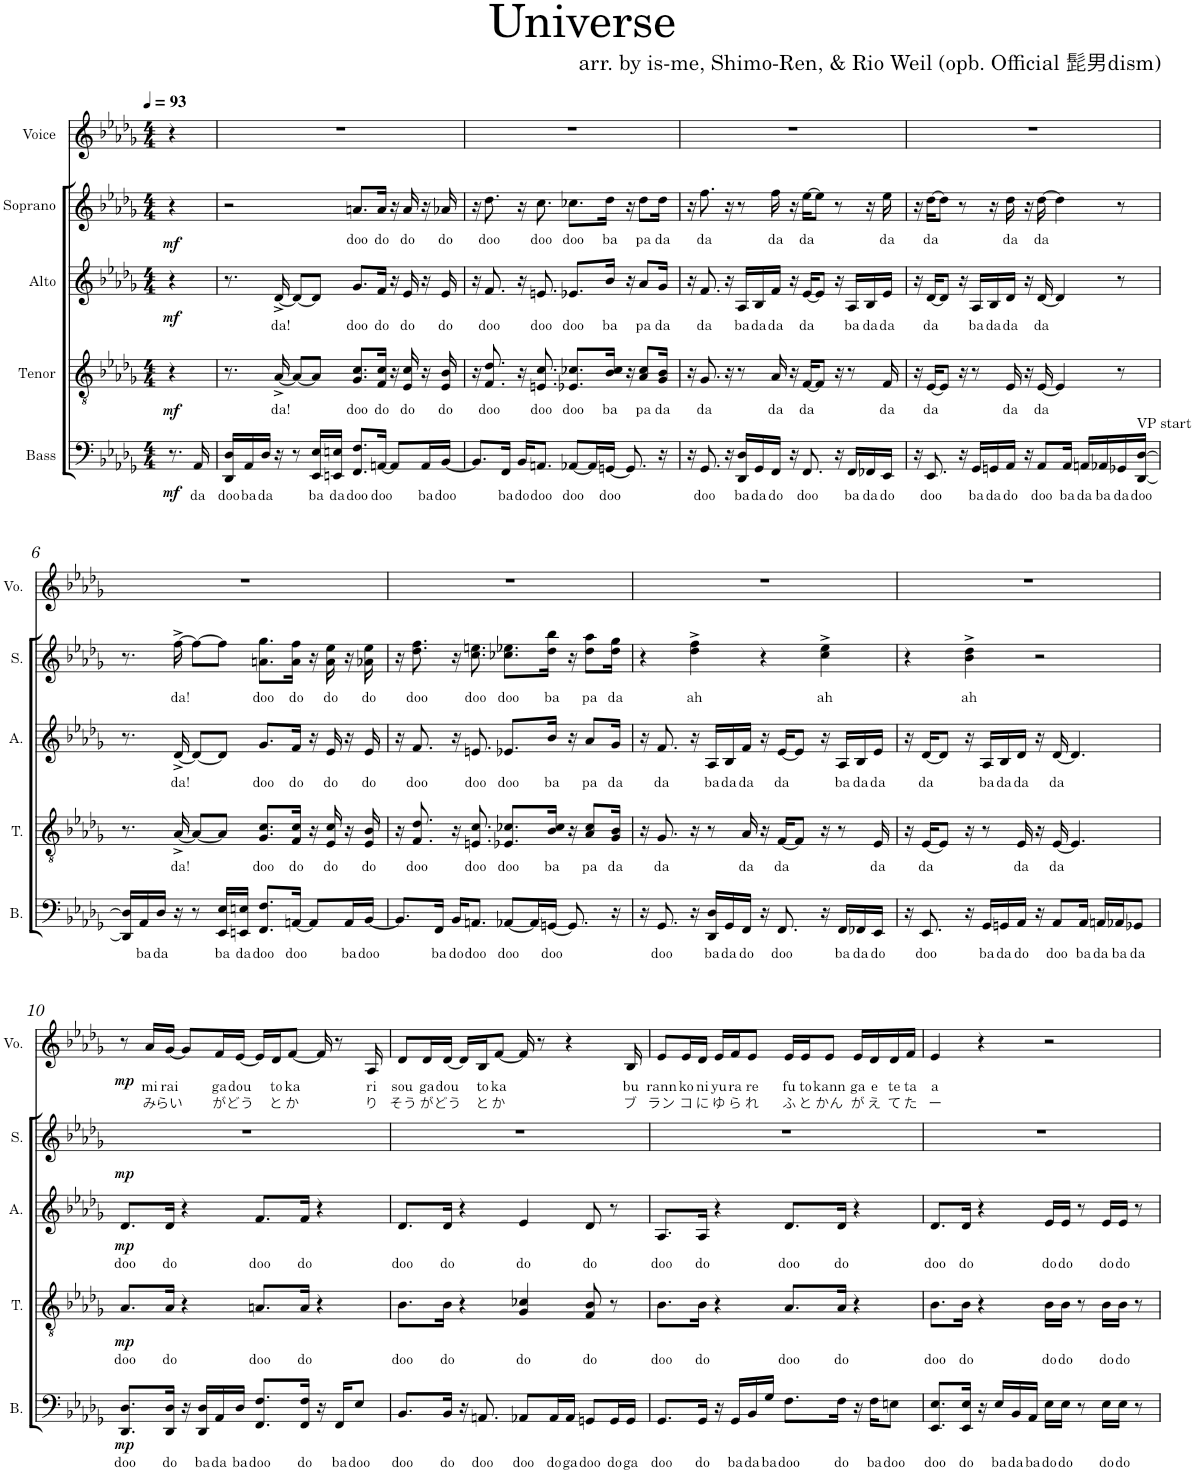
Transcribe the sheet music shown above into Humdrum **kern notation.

**kern	**text	**dynam	**kern	**text	**dynam	**kern	**text	**dynam	**kern	**text	**dynam	**kern	**text	**text	**dynam
*part5	*part5	*part5	*part4	*part4	*part4	*part3	*part3	*part3	*part2	*part2	*part2	*part1	*part1	*part1	*part1
*staff5	*staff5	*staff5	*staff4	*staff4	*staff4	*staff3	*staff3	*staff3	*staff2	*staff2	*staff2	*staff1	*staff1	*staff1	*staff1
*I"Bass	*	*	*I"Tenor	*	*	*I"Alto	*	*	*I"Soprano	*	*	*I"Voice	*	*	*
*I'B.	*	*	*I'T.	*	*	*I'A.	*	*	*I'S.	*	*	*I'Vo.	*	*	*
*clefF4	*	*	*clefGv2	*	*	*clefG2	*	*	*clefG2	*	*	*clefG2	*	*	*
*k[b-e-a-d-g-]	*	*	*k[b-e-a-d-g-]	*	*	*k[b-e-a-d-g-]	*	*	*k[b-e-a-d-g-]	*	*	*k[b-e-a-d-g-]	*	*	*
*M4/4	*	*	*M4/4	*	*	*M4/4	*	*	*M4/4	*	*	*M4/4	*	*	*
*MM93	*	*	*MM93	*	*	*MM93	*	*	*MM93	*	*	*MM93	*	*	*
=1	=1	=1	=1	=1	=1	=1	=1	=1	=1	=1	=1	=1	=1	=1	=1
!	!	!LO:DY:b	!	!	!LO:DY:b	!	!	!LO:DY:b	!	!	!LO:DY:b	!	!	!	!
8.r	.	mf	4r	.	mf	4r	.	mf	4r	.	mf	4r	.	.	.
!	!LO:LY:b	!	!	!	!	!	!	!	!	!	!	!	!	!	!
16AA-/	da	.	.	.	.	.	.	.	.	.	.	.	.	.	.
=2	=2	=2	=2	=2	=2	=2	=2	=2	=2	=2	=2	=2	=2	=2	=2
!	!LO:LY:b	!	!	!	!	!	!	!	!	!	!	!	!	!	!
16DD-/ 16D-/LL	doo	.	8.r	.	.	8.r	.	.	2r	.	.	1r	.	.	.
!	!LO:LY:b	!	!	!	!	!	!	!	!	!	!	!	!	!	!
16AA-/	ba	.	.	.	.	.	.	.	.	.	.	.	.	.	.
!	!LO:LY:b	!	!	!	!	!	!	!	!	!	!	!	!	!	!
16D-/JJ	da	.	.	.	.	.	.	.	.	.	.	.	.	.	.
!	!	!	!	!LO:LY:b	!	!	!LO:LY:b	!	!	!	!	!	!	!	!
16r	.	.	[16A-^/	da!	.	[16d-^/	da!	.	.	.	.	.	.	.	.
8r	.	.	8A-/L_	.	.	8d-/L_	.	.	.	.	.	.	.	.	.
!	!LO:LY:b	!	!	!	!	!	!	!	!	!	!	!	!	!	!
16EE-/ 16E-/LL	ba	.	8A-/J]	.	.	8d-/J]	.	.	.	.	.	.	.	.	.
!	!LO:LY:b	!	!	!	!	!	!	!	!	!	!	!	!	!	!
16EEn/ 16En/JJ	da	.	.	.	.	.	.	.	.	.	.	.	.	.	.
!	!LO:LY:b	!	!	!LO:LY:b	!	!	!LO:LY:b	!	!	!LO:LY:b	!	!	!	!	!
8.FF/ 8.F/L	doo	.	8.G-/ 8.c/L	doo	.	8.g-/L	doo	.	8.an/L	doo	.	.	.	.	.
!	!LO:LY:b	!	!	!LO:LY:b	!	!	!LO:LY:b	!	!	!LO:LY:b	!	!	!	!	!
[16AAn/Jk	doo	.	16F/ 16c/Jk	do	.	16f/Jk	do	.	16a/Jk	do	.	.	.	.	.
8AA/L]	.	.	16r	.	.	16r	.	.	16r	.	.	.	.	.	.
!	!	!	!	!LO:LY:b	!	!	!LO:LY:b	!	!	!LO:LY:b	!	!	!	!	!
.	.	.	16E-/ 16c/	do	.	16e-/	do	.	16a/	do	.	.	.	.	.
!	!LO:LY:b	!	!	!	!	!	!	!	!	!	!	!	!	!	!
16AA/L	ba	.	16r	.	.	16r	.	.	16r	.	.	.	.	.	.
!	!LO:LY:b	!	!	!LO:LY:b	!	!	!LO:LY:b	!	!	!LO:LY:b	!	!	!	!	!
[16BB-/JJ	doo	.	16E-/ 16B-/	do	.	16e-/	do	.	16a-X/	do	.	.	.	.	.
=3	=3	=3	=3	=3	=3	=3	=3	=3	=3	=3	=3	=3	=3	=3	=3
8.BB-/L]	.	.	16r	.	.	16r	.	.	16r	.	.	1r	.	.	.
!	!	!	!	!LO:LY:b	!	!	!LO:LY:b	!	!	!LO:LY:b	!	!	!	!	!
.	.	.	8.F/ 8.d-/	doo	.	8.f/	doo	.	8.dd-\	doo	.	.	.	.	.
!	!LO:LY:b	!	!	!	!	!	!	!	!	!	!	!	!	!	!
16FF/Jk	ba	.	.	.	.	.	.	.	.	.	.	.	.	.	.
!	!LO:LY:b	!	!	!	!	!	!	!	!	!	!	!	!	!	!
16BB-/KL	do	.	16r	.	.	16r	.	.	16r	.	.	.	.	.	.
!	!LO:LY:b	!	!	!LO:LY:b	!	!	!LO:LY:b	!	!	!LO:LY:b	!	!	!	!	!
8.AAn/J	doo	.	8.En/ 8.c/	doo	.	8.en/	doo	.	8.cc\	doo	.	.	.	.	.
!	!LO:LY:b	!	!	!LO:LY:b	!	!	!LO:LY:b	!	!	!LO:LY:b	!	!	!	!	!
[8AA-X/L	doo	.	8.E-X/ 8.c-X/L	doo	.	8.e-X/L	doo	.	8.cc-X\L	doo	.	.	.	.	.
16AA-/L]	.	.	.	.	.	.	.	.	.	.	.	.	.	.	.
!	!LO:LY:b	!	!	!LO:LY:b	!	!	!LO:LY:b	!	!	!LO:LY:b	!	!	!	!	!
[16GGn/JJ	doo	.	16B-/ 16c-/Jk	ba	.	16b-/Jk	ba	.	16dd-\Jk	ba	.	.	.	.	.
8.GG/]	.	.	16r	.	.	16r	.	.	16r	.	.	.	.	.	.
!	!	!	!	!LO:LY:b	!	!	!LO:LY:b	!	!	!LO:LY:b	!	!	!	!	!
.	.	.	8A-/ 8c-/L	pa	.	8a-/L	pa	.	8dd-\L	pa	.	.	.	.	.
!	!	!	!	!LO:LY:b	!	!	!LO:LY:b	!	!	!LO:LY:b	!	!	!	!	!
16r	.	.	16G-/ 16B-/Jk	da	.	16g-/Jk	da	.	16dd-\Jk	da	.	.	.	.	.
=4	=4	=4	=4	=4	=4	=4	=4	=4	=4	=4	=4	=4	=4	=4	=4
16r	.	.	16r	.	.	16r	.	.	16r	.	.	1r	.	.	.
!	!LO:LY:b	!	!	!LO:LY:b	!	!	!LO:LY:b	!	!	!LO:LY:b	!	!	!	!	!
8.GG-/	doo	.	8.G-/	da	.	8.f/	da	.	8.ff\	da	.	.	.	.	.
16r	.	.	16r	.	.	16r	.	.	16r	.	.	.	.	.	.
!	!LO:LY:b	!	!	!	!	!	!LO:LY:b	!	!	!	!	!	!	!	!
16DD-/ 16D-/LL	ba	.	8r	.	.	16A-/LL	ba	.	8r	.	.	.	.	.	.
!	!LO:LY:b	!	!	!	!	!	!LO:LY:b	!	!	!	!	!	!	!	!
16GG-/	da	.	.	.	.	16B-/	da	.	.	.	.	.	.	.	.
!	!LO:LY:b	!	!	!LO:LY:b	!	!	!LO:LY:b	!	!	!LO:LY:b	!	!	!	!	!
16FF/JJ	do	.	16A-/	da	.	16f/JJ	da	.	16ff\	da	.	.	.	.	.
16r	.	.	16r	.	.	16r	.	.	16r	.	.	.	.	.	.
!	!LO:LY:b	!	!	!LO:LY:b	!	!	!LO:LY:b	!	!	!LO:LY:b	!	!	!	!	!
8.FF/	doo	.	[16F/KL	da	.	[16e-/KL	da	.	[16ee-\KL	da	.	.	.	.	.
.	.	.	8F/J]	.	.	8e-/J]	.	.	8ee-\J]	.	.	.	.	.	.
16r	.	.	16r	.	.	16r	.	.	8r	.	.	.	.	.	.
!	!LO:LY:b	!	!	!	!	!	!LO:LY:b	!	!	!	!	!	!	!	!
16FF/LL	ba	.	8r	.	.	16A-/LL	ba	.	.	.	.	.	.	.	.
!	!LO:LY:b	!	!	!	!	!	!LO:LY:b	!	!	!	!	!	!	!	!
16FF-X/	da	.	.	.	.	16B-/	da	.	16r	.	.	.	.	.	.
!	!LO:LY:b	!	!	!LO:LY:b	!	!	!LO:LY:b	!	!	!LO:LY:b	!	!	!	!	!
16EE-/JJ	do	.	16F/	da	.	16e-/JJ	da	.	16ee-\	da	.	.	.	.	.
=5	=5	=5	=5	=5	=5	=5	=5	=5	=5	=5	=5	=5	=5	=5	=5
16r	.	.	16r	.	.	16r	.	.	16r	.	.	1r	.	.	.
!	!LO:LY:b	!	!	!LO:LY:b	!	!	!LO:LY:b	!	!	!LO:LY:b	!	!	!	!	!
8.EE-/	doo	.	[16E-/KL	da	.	[16d-/KL	da	.	[16dd-\KL	da	.	.	.	.	.
.	.	.	8E-/J]	.	.	8d-/J]	.	.	8dd-\J]	.	.	.	.	.	.
16r	.	.	16r	.	.	16r	.	.	8r	.	.	.	.	.	.
!	!LO:LY:b	!	!	!	!	!	!LO:LY:b	!	!	!	!	!	!	!	!
16GG-/LL	ba	.	8r	.	.	16A-/LL	ba	.	.	.	.	.	.	.	.
!	!LO:LY:b	!	!	!	!	!	!LO:LY:b	!	!	!	!	!	!	!	!
16GGn/	da	.	.	.	.	16B-/	da	.	16r	.	.	.	.	.	.
!	!LO:LY:b	!	!	!LO:LY:b	!	!	!LO:LY:b	!	!	!LO:LY:b	!	!	!	!	!
16AA-/JJ	do	.	16E-/	da	.	16d-/JJ	da	.	16dd-\	da	.	.	.	.	.
16r	.	.	16r	.	.	16r	.	.	16r	.	.	.	.	.	.
!	!LO:LY:b	!	!	!LO:LY:b	!	!	!LO:LY:b	!	!	!LO:LY:b	!	!	!	!	!
8AA-/L	doo	.	[16E-/	da	.	[16d-/	da	.	[16dd-\	da	.	.	.	.	.
.	.	.	4E-/]	.	.	4d-/]	.	.	4dd-\]	.	.	.	.	.	.
!	!LO:LY:b	!	!	!	!	!	!	!	!	!	!	!	!	!	!
16AA-/Jk	ba	.	.	.	.	.	.	.	.	.	.	.	.	.	.
!	!LO:LY:b	!	!	!	!	!	!	!	!	!	!	!	!	!	!
16AAn/LL	da	.	.	.	.	.	.	.	.	.	.	.	.	.	.
!	!LO:LY:b	!	!	!	!	!	!	!	!	!	!	!	!	!	!
16AA-X/	ba	.	.	.	.	.	.	.	.	.	.	.	.	.	.
!	!LO:LY:b	!	!	!	!	!	!	!	!	!	!	!	!	!	!
16GG-X/	da	.	8r	.	.	8r	.	.	8r	.	.	.	.	.	.
!LO:TX:a:t=VP start	!	!	!	!	!	!	!	!	!	!	!	!	!	!	!
!	!LO:LY:b	!	!	!	!	!	!	!	!	!	!	!	!	!	!
[16DD-/ [16D-/JJ	doo	.	.	.	.	.	.	.	.	.	.	.	.	.	.
!!LO:LB:g=z
=6	=6	=6	=6	=6	=6	=6	=6	=6	=6	=6	=6	=6	=6	=6	=6
16DD-/] 16D-/]LL	.	.	8.r	.	.	8.r	.	.	8.r	.	.	1r	.	.	.
!	!LO:LY:b	!	!	!	!	!	!	!	!	!	!	!	!	!	!
16AA-/	ba	.	.	.	.	.	.	.	.	.	.	.	.	.	.
!	!LO:LY:b	!	!	!	!	!	!	!	!	!	!	!	!	!	!
16D-/JJ	da	.	.	.	.	.	.	.	.	.	.	.	.	.	.
!	!	!	!	!LO:LY:b	!	!	!LO:LY:b	!	!	!LO:LY:b	!	!	!	!	!
16r	.	.	[16A-^/	da!	.	[16d-^/	da!	.	[16ff^\	da!	.	.	.	.	.
8r	.	.	8A-/L_	.	.	8d-/L_	.	.	8ff\L_	.	.	.	.	.	.
!	!LO:LY:b	!	!	!	!	!	!	!	!	!	!	!	!	!	!
16EE-/ 16E-/LL	ba	.	8A-/J]	.	.	8d-/J]	.	.	8ff\J]	.	.	.	.	.	.
!	!LO:LY:b	!	!	!	!	!	!	!	!	!	!	!	!	!	!
16EEn/ 16En/JJ	da	.	.	.	.	.	.	.	.	.	.	.	.	.	.
!	!LO:LY:b	!	!	!LO:LY:b	!	!	!LO:LY:b	!	!	!LO:LY:b	!	!	!	!	!
8.FF/ 8.F/L	doo	.	8.G-/ 8.c/L	doo	.	8.g-/L	doo	.	8.an\ 8.gg-\L	doo	.	.	.	.	.
!	!LO:LY:b	!	!	!LO:LY:b	!	!	!LO:LY:b	!	!	!LO:LY:b	!	!	!	!	!
[16AAn/Jk	doo	.	16F/ 16c/Jk	do	.	16f/Jk	do	.	16a\ 16ff\Jk	do	.	.	.	.	.
8AA/L]	.	.	16r	.	.	16r	.	.	16r	.	.	.	.	.	.
!	!	!	!	!LO:LY:b	!	!	!LO:LY:b	!	!	!LO:LY:b	!	!	!	!	!
.	.	.	16E-/ 16c/	do	.	16e-/	do	.	16a\ 16ee-\	do	.	.	.	.	.
!	!LO:LY:b	!	!	!	!	!	!	!	!	!	!	!	!	!	!
16AA/L	ba	.	16r	.	.	16r	.	.	16r	.	.	.	.	.	.
!	!LO:LY:b	!	!	!LO:LY:b	!	!	!LO:LY:b	!	!	!LO:LY:b	!	!	!	!	!
[16BB-/JJ	doo	.	16E-/ 16B-/	do	.	16e-/	do	.	16a-X\ 16ee-\	do	.	.	.	.	.
=7	=7	=7	=7	=7	=7	=7	=7	=7	=7	=7	=7	=7	=7	=7	=7
8.BB-/L]	.	.	16r	.	.	16r	.	.	16r	.	.	1r	.	.	.
!	!	!	!	!LO:LY:b	!	!	!LO:LY:b	!	!	!LO:LY:b	!	!	!	!	!
.	.	.	8.F/ 8.d-/	doo	.	8.f/	doo	.	8.dd-\ 8.ff\	doo	.	.	.	.	.
!	!LO:LY:b	!	!	!	!	!	!	!	!	!	!	!	!	!	!
16FF/Jk	ba	.	.	.	.	.	.	.	.	.	.	.	.	.	.
!	!LO:LY:b	!	!	!	!	!	!	!	!	!	!	!	!	!	!
16BB-/KL	do	.	16r	.	.	16r	.	.	16r	.	.	.	.	.	.
!	!LO:LY:b	!	!	!LO:LY:b	!	!	!LO:LY:b	!	!	!LO:LY:b	!	!	!	!	!
8.AAn/J	doo	.	8.En/ 8.c/	doo	.	8.en/	doo	.	8.cc\ 8.een\	doo	.	.	.	.	.
!	!LO:LY:b	!	!	!LO:LY:b	!	!	!LO:LY:b	!	!	!LO:LY:b	!	!	!	!	!
[8AA-X/L	doo	.	8.E-X/ 8.c-X/L	doo	.	8.e-X/L	doo	.	8.cc-X\ 8.ee-X\L	doo	.	.	.	.	.
16AA-/L]	.	.	.	.	.	.	.	.	.	.	.	.	.	.	.
!	!LO:LY:b	!	!	!LO:LY:b	!	!	!LO:LY:b	!	!	!LO:LY:b	!	!	!	!	!
[16GGn/JJ	doo	.	16B-/ 16c-/Jk	ba	.	16b-/Jk	ba	.	16dd-\ 16bb-\Jk	ba	.	.	.	.	.
8.GG/]	.	.	16r	.	.	16r	.	.	16r	.	.	.	.	.	.
!	!	!	!	!LO:LY:b	!	!	!LO:LY:b	!	!	!LO:LY:b	!	!	!	!	!
.	.	.	8A-/ 8c-/L	pa	.	8a-/L	pa	.	8dd-\ 8aa-\L	pa	.	.	.	.	.
!	!	!	!	!LO:LY:b	!	!	!LO:LY:b	!	!	!LO:LY:b	!	!	!	!	!
16r	.	.	16G-/ 16B-/Jk	da	.	16g-/Jk	da	.	16dd-\ 16gg-\Jk	da	.	.	.	.	.
=8	=8	=8	=8	=8	=8	=8	=8	=8	=8	=8	=8	=8	=8	=8	=8
16r	.	.	16r	.	.	16r	.	.	4r	.	.	1r	.	.	.
!	!LO:LY:b	!	!	!LO:LY:b	!	!	!LO:LY:b	!	!	!	!	!	!	!	!
8.GG-/	doo	.	8.G-/	da	.	8.f/	da	.	.	.	.	.	.	.	.
!	!	!	!	!	!	!	!	!	!	!LO:LY:b	!	!	!	!	!
16r	.	.	16r	.	.	16r	.	.	4dd-\^ 4ff\^	ah	.	.	.	.	.
!	!LO:LY:b	!	!	!	!	!	!LO:LY:b	!	!	!	!	!	!	!	!
16DD-/ 16D-/LL	ba	.	8r	.	.	16A-/LL	ba	.	.	.	.	.	.	.	.
!	!LO:LY:b	!	!	!	!	!	!LO:LY:b	!	!	!	!	!	!	!	!
16GG-/	da	.	.	.	.	16B-/	da	.	.	.	.	.	.	.	.
!	!LO:LY:b	!	!	!LO:LY:b	!	!	!LO:LY:b	!	!	!	!	!	!	!	!
16FF/JJ	do	.	16A-/	da	.	16f/JJ	da	.	.	.	.	.	.	.	.
16r	.	.	16r	.	.	16r	.	.	4r	.	.	.	.	.	.
!	!LO:LY:b	!	!	!LO:LY:b	!	!	!LO:LY:b	!	!	!	!	!	!	!	!
8.FF/	doo	.	[16F/KL	da	.	[16e-/KL	da	.	.	.	.	.	.	.	.
.	.	.	8F/J]	.	.	8e-/J]	.	.	.	.	.	.	.	.	.
!	!	!	!	!	!	!	!	!	!	!LO:LY:b	!	!	!	!	!
16r	.	.	16r	.	.	16r	.	.	4cc\^ 4ee-\^	ah	.	.	.	.	.
!	!LO:LY:b	!	!	!	!	!	!LO:LY:b	!	!	!	!	!	!	!	!
16FF/LL	ba	.	8r	.	.	16A-/LL	ba	.	.	.	.	.	.	.	.
!	!LO:LY:b	!	!	!	!	!	!LO:LY:b	!	!	!	!	!	!	!	!
16FF-X/	da	.	.	.	.	16B-/	da	.	.	.	.	.	.	.	.
!	!LO:LY:b	!	!	!LO:LY:b	!	!	!LO:LY:b	!	!	!	!	!	!	!	!
16EE-/JJ	do	.	16E-/	da	.	16e-/JJ	da	.	.	.	.	.	.	.	.
=9	=9	=9	=9	=9	=9	=9	=9	=9	=9	=9	=9	=9	=9	=9	=9
16r	.	.	16r	.	.	16r	.	.	4r	.	.	1r	.	.	.
!	!LO:LY:b	!	!	!LO:LY:b	!	!	!LO:LY:b	!	!	!	!	!	!	!	!
8.EE-/	doo	.	[16E-/KL	da	.	[16d-/KL	da	.	.	.	.	.	.	.	.
.	.	.	8E-/J]	.	.	8d-/J]	.	.	.	.	.	.	.	.	.
!	!	!	!	!	!	!	!	!	!	!LO:LY:b	!	!	!	!	!
16r	.	.	16r	.	.	16r	.	.	4b-\^ 4dd-\^	ah	.	.	.	.	.
!	!LO:LY:b	!	!	!	!	!	!LO:LY:b	!	!	!	!	!	!	!	!
16GG-/LL	ba	.	8r	.	.	16A-/LL	ba	.	.	.	.	.	.	.	.
!	!LO:LY:b	!	!	!	!	!	!LO:LY:b	!	!	!	!	!	!	!	!
16GGn/	da	.	.	.	.	16B-/	da	.	.	.	.	.	.	.	.
!	!LO:LY:b	!	!	!LO:LY:b	!	!	!LO:LY:b	!	!	!	!	!	!	!	!
16AA-/JJ	do	.	16E-/	da	.	16d-/JJ	da	.	.	.	.	.	.	.	.
16r	.	.	16r	.	.	16r	.	.	2r	.	.	.	.	.	.
!	!LO:LY:b	!	!	!LO:LY:b	!	!	!LO:LY:b	!	!	!	!	!	!	!	!
8AA-/L	doo	.	[16E-/	da	.	[16d-/	da	.	.	.	.	.	.	.	.
.	.	.	4.E-/]	.	.	4.d-/]	.	.	.	.	.	.	.	.	.
!	!LO:LY:b	!	!	!	!	!	!	!	!	!	!	!	!	!	!
16AA-/Jk	ba	.	.	.	.	.	.	.	.	.	.	.	.	.	.
!	!LO:LY:b	!	!	!	!	!	!	!	!	!	!	!	!	!	!
16AAn/LL	da	.	.	.	.	.	.	.	.	.	.	.	.	.	.
!	!LO:LY:b	!	!	!	!	!	!	!	!	!	!	!	!	!	!
16AA-X/J	ba	.	.	.	.	.	.	.	.	.	.	.	.	.	.
!	!LO:LY:b	!	!	!	!	!	!	!	!	!	!	!	!	!	!
8GG-X/J	da	.	.	.	.	.	.	.	.	.	.	.	.	.	.
!!LO:LB:g=z
=10	=10	=10	=10	=10	=10	=10	=10	=10	=10	=10	=10	=10	=10	=10	=10
!	!LO:LY:b	!LO:DY:b	!	!LO:LY:b	!LO:DY:b	!	!LO:LY:b	!LO:DY:b	!	!	!LO:DY:b	!	!	!	!LO:DY:b
8.DD-/ 8.D-/L	doo	mp	8.A-/L	doo	mp	8.d-/L	doo	mp	1r	.	mp	8r	.	.	mp
!	!	!	!	!	!	!	!	!	!	!	!	!	!LO:LY:b	!LO:LY:b	!
.	.	.	.	.	.	.	.	.	.	.	.	16a-/LL	mi	み	.
!	!LO:LY:b	!	!	!LO:LY:b	!	!	!LO:LY:b	!	!	!	!	!	!LO:LY:b	!LO:LY:b	!
16DD-/ 16D-/Jk	do	.	16A-/Jk	do	.	16d-/Jk	do	.	.	.	.	[16g-/JJ	rai	らい	.
16r	.	.	4r	.	.	4r	.	.	.	.	.	8g-/L]	.	.	.
!	!LO:LY:b	!	!	!	!	!	!	!	!	!	!	!	!	!	!
16DD-/ 16D-/LL	ba	.	.	.	.	.	.	.	.	.	.	.	.	.	.
!	!LO:LY:b	!	!	!	!	!	!	!	!	!	!	!	!LO:LY:b	!LO:LY:b	!
16AA-/	da	.	.	.	.	.	.	.	.	.	.	16f/L	ga	が	.
!	!LO:LY:b	!	!	!	!	!	!	!	!	!	!	!	!LO:LY:b	!LO:LY:b	!
16D-/JJ	ba	.	.	.	.	.	.	.	.	.	.	[16e-/JJ	dou	どう	.
!	!LO:LY:b	!	!	!LO:LY:b	!	!	!LO:LY:b	!	!	!	!	!	!	!	!
8.FF/ 8.F/L	doo	.	8.An/L	doo	.	8.f/L	doo	.	.	.	.	16e-/LL]	.	.	.
!	!	!	!	!	!	!	!	!	!	!	!	!	!LO:LY:b	!LO:LY:b	!
.	.	.	.	.	.	.	.	.	.	.	.	16d-/J	to	と	.
!	!	!	!	!	!	!	!	!	!	!	!	!	!LO:LY:b	!LO:LY:b	!
.	.	.	.	.	.	.	.	.	.	.	.	[8f/J	ka	か	.
!	!LO:LY:b	!	!	!LO:LY:b	!	!	!LO:LY:b	!	!	!	!	!	!	!	!
16FF/ 16F/Jk	do	.	16A/Jk	do	.	16f/Jk	do	.	.	.	.	.	.	.	.
16r	.	.	4r	.	.	4r	.	.	.	.	.	16f/]	.	.	.
!	!LO:LY:b	!	!	!	!	!	!	!	!	!	!	!	!	!	!
16FF/KL	ba	.	.	.	.	.	.	.	.	.	.	8r	.	.	.
!	!LO:LY:b	!	!	!	!	!	!	!	!	!	!	!	!	!	!
8E-/J	doo	.	.	.	.	.	.	.	.	.	.	.	.	.	.
!	!	!	!	!	!	!	!	!	!	!	!	!	!LO:LY:b	!LO:LY:b	!
.	.	.	.	.	.	.	.	.	.	.	.	16A-/	ri	り	.
=11	=11	=11	=11	=11	=11	=11	=11	=11	=11	=11	=11	=11	=11	=11	=11
!	!LO:LY:b	!	!	!LO:LY:b	!	!	!LO:LY:b	!	!	!	!	!	!LO:LY:b	!LO:LY:b	!
8.BB-/L	doo	.	8.B-\L	doo	.	8.d-/L	doo	.	1r	.	.	8d-/L	sou	そう	.
!	!	!	!	!	!	!	!	!	!	!	!	!	!LO:LY:b	!LO:LY:b	!
.	.	.	.	.	.	.	.	.	.	.	.	16d-/L	ga	が	.
!	!LO:LY:b	!	!	!LO:LY:b	!	!	!LO:LY:b	!	!	!	!	!	!LO:LY:b	!LO:LY:b	!
16BB-/Jk	do	.	16B-\Jk	do	.	16d-/Jk	do	.	.	.	.	[16d-/JJ	dou	どう	.
16r	.	.	4r	.	.	4r	.	.	.	.	.	16d-/LL]	.	.	.
!	!LO:LY:b	!	!	!	!	!	!	!	!	!	!	!	!LO:LY:b	!LO:LY:b	!
8.AAn/	doo	.	.	.	.	.	.	.	.	.	.	16B-/J	to	と	.
!	!	!	!	!	!	!	!	!	!	!	!	!	!LO:LY:b	!LO:LY:b	!
.	.	.	.	.	.	.	.	.	.	.	.	[8f/J	ka	か	.
!	!LO:LY:b	!	!	!LO:LY:b	!	!	!LO:LY:b	!	!	!	!	!	!	!	!
8AA-X/L	doo	.	4G-/ 4c-X/	do	.	4e-/	do	.	.	.	.	16f/]	.	.	.
.	.	.	.	.	.	.	.	.	.	.	.	8r	.	.	.
!	!LO:LY:b	!	!	!	!	!	!	!	!	!	!	!	!	!	!
16AA-/L	do	.	.	.	.	.	.	.	.	.	.	.	.	.	.
!	!LO:LY:b	!	!	!	!	!	!	!	!	!	!	!	!	!	!
16AA-/JJ	ga	.	.	.	.	.	.	.	.	.	.	4r	.	.	.
!	!LO:LY:b	!	!	!LO:LY:b	!	!	!LO:LY:b	!	!	!	!	!	!	!	!
8GGn/L	doo	.	8F/ 8B-/	do	.	8d-/	do	.	.	.	.	.	.	.	.
!	!LO:LY:b	!	!	!	!	!	!	!	!	!	!	!	!	!	!
16GG/L	do	.	8r	.	.	8r	.	.	.	.	.	.	.	.	.
!	!LO:LY:b	!	!	!	!	!	!	!	!	!	!	!	!LO:LY:b	!LO:LY:b	!
16GG/JJ	ga	.	.	.	.	.	.	.	.	.	.	16B-/	bu	ブ	.
=12	=12	=12	=12	=12	=12	=12	=12	=12	=12	=12	=12	=12	=12	=12	=12
!	!LO:LY:b	!	!	!LO:LY:b	!	!	!LO:LY:b	!	!	!	!	!	!LO:LY:b	!LO:LY:b	!
8.GG-/L	doo	.	8.B-\L	doo	.	8.A-/L	doo	.	1r	.	.	8e-/L	rann	ラン	.
!	!	!	!	!	!	!	!	!	!	!	!	!	!LO:LY:b	!LO:LY:b	!
.	.	.	.	.	.	.	.	.	.	.	.	16e-/L	ko	コ	.
!	!LO:LY:b	!	!	!LO:LY:b	!	!	!LO:LY:b	!	!	!	!	!	!LO:LY:b	!LO:LY:b	!
16GG-/Jk	do	.	16B-\Jk	do	.	16A-/Jk	do	.	.	.	.	16d-/JJ	ni	に	.
!	!	!	!	!	!	!	!	!	!	!	!	!	!LO:LY:b	!LO:LY:b	!
16r	.	.	4r	.	.	4r	.	.	.	.	.	16e-/LL	yu	ゆ	.
!	!LO:LY:b	!	!	!	!	!	!	!	!	!	!	!	!LO:LY:b	!LO:LY:b	!
16GG-/LL	ba	.	.	.	.	.	.	.	.	.	.	16f/J	ra	ら	.
!	!LO:LY:b	!	!	!	!	!	!	!	!	!	!	!	!LO:LY:b	!LO:LY:b	!
16BB-/	da	.	.	.	.	.	.	.	.	.	.	8e-/J	re	れ	.
!	!LO:LY:b	!	!	!	!	!	!	!	!	!	!	!	!	!	!
16G-/JJ	ba	.	.	.	.	.	.	.	.	.	.	.	.	.	.
!	!LO:LY:b	!	!	!LO:LY:b	!	!	!LO:LY:b	!	!	!	!	!	!LO:LY:b	!LO:LY:b	!
8.F\L	doo	.	8.A-/L	doo	.	8.d-/L	doo	.	.	.	.	16e-/LL	fu	ふ	.
!	!	!	!	!	!	!	!	!	!	!	!	!	!LO:LY:b	!LO:LY:b	!
.	.	.	.	.	.	.	.	.	.	.	.	16e-/J	to	と	.
!	!	!	!	!	!	!	!	!	!	!	!	!	!LO:LY:b	!LO:LY:b	!
.	.	.	.	.	.	.	.	.	.	.	.	8e-/J	kann	かん	.
!	!LO:LY:b	!	!	!LO:LY:b	!	!	!LO:LY:b	!	!	!	!	!	!	!	!
16F\Jk	do	.	16A-/Jk	do	.	16d-/Jk	do	.	.	.	.	.	.	.	.
!	!	!	!	!	!	!	!	!	!	!	!	!	!LO:LY:b	!LO:LY:b	!
16r	.	.	4r	.	.	4r	.	.	.	.	.	16e-/LL	ga	が	.
!	!LO:LY:b	!	!	!	!	!	!	!	!	!	!	!	!LO:LY:b	!LO:LY:b	!
16F\KL	ba	.	.	.	.	.	.	.	.	.	.	16d-/	e	え	.
!	!LO:LY:b	!	!	!	!	!	!	!	!	!	!	!	!LO:LY:b	!LO:LY:b	!
8En\J	doo	.	.	.	.	.	.	.	.	.	.	16d-/	te	て	.
!	!	!	!	!	!	!	!	!	!	!	!	!	!LO:LY:b	!LO:LY:b	!
.	.	.	.	.	.	.	.	.	.	.	.	16f/JJ	ta	た	.
=13	=13	=13	=13	=13	=13	=13	=13	=13	=13	=13	=13	=13	=13	=13	=13
!	!LO:LY:b	!	!	!LO:LY:b	!	!	!LO:LY:b	!	!	!	!	!	!LO:LY:b	!LO:LY:b	!
8.EE-/ 8.E-/L	doo	.	8.B-\L	doo	.	8.d-/L	doo	.	1r	.	.	4e-/	a	ー	.
!	!LO:LY:b	!	!	!LO:LY:b	!	!	!LO:LY:b	!	!	!	!	!	!	!	!
16EE-/ 16E-/Jk	do	.	16B-\Jk	do	.	16d-/Jk	do	.	.	.	.	.	.	.	.
16r	.	.	4r	.	.	4r	.	.	.	.	.	4r	.	.	.
!	!LO:LY:b	!	!	!	!	!	!	!	!	!	!	!	!	!	!
16E-/LL	ba	.	.	.	.	.	.	.	.	.	.	.	.	.	.
!	!LO:LY:b	!	!	!	!	!	!	!	!	!	!	!	!	!	!
16BB-/	da	.	.	.	.	.	.	.	.	.	.	.	.	.	.
!	!LO:LY:b	!	!	!	!	!	!	!	!	!	!	!	!	!	!
16AA-/JJ	ba	.	.	.	.	.	.	.	.	.	.	.	.	.	.
!	!LO:LY:b	!	!	!LO:LY:b	!	!	!LO:LY:b	!	!	!	!	!	!	!	!
16E-\LL	do	.	16B-\LL	do	.	16e-/LL	do	.	.	.	.	2r	.	.	.
!	!LO:LY:b	!	!	!LO:LY:b	!	!	!LO:LY:b	!	!	!	!	!	!	!	!
16E-\JJ	do	.	16B-\JJ	do	.	16e-/JJ	do	.	.	.	.	.	.	.	.
8r	.	.	8r	.	.	8r	.	.	.	.	.	.	.	.	.
!	!LO:LY:b	!	!	!LO:LY:b	!	!	!LO:LY:b	!	!	!	!	!	!	!	!
16E-\LL	do	.	16B-\LL	do	.	16e-/LL	do	.	.	.	.	.	.	.	.
!	!LO:LY:b	!	!	!LO:LY:b	!	!	!LO:LY:b	!	!	!	!	!	!	!	!
16E-\JJ	do	.	16B-\JJ	do	.	16e-/JJ	do	.	.	.	.	.	.	.	.
8r	.	.	8r	.	.	8r	.	.	.	.	.	.	.	.	.
=	=	=	=	=	=	=	=	=	=	=	=	=	=	=	=
*-	*-	*-	*-	*-	*-	*-	*-	*-	*-	*-	*-	*-	*-	*-	*-
